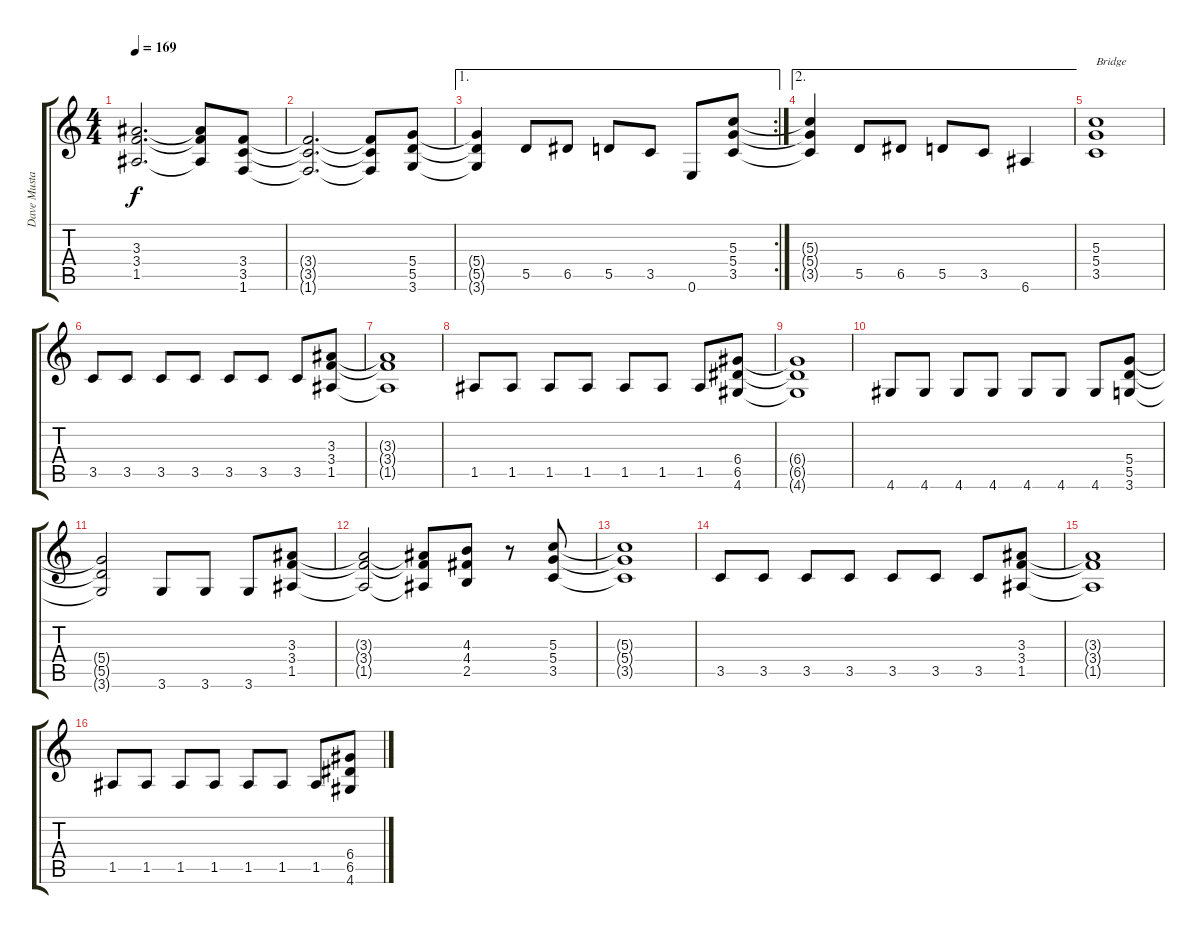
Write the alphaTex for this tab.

\track ("Dave Mustaine" "Dave Musta") {instrument distortionguitar}
\staff {score tabs}
\tuning (E4 B3 G3 D3 A2 E2) {hide}
\ts (4 4)
\tempo 169
\clef g2
\ks c
(3.3{t} 3.4{t} 1.5{t}).2{d dy f} (3.3{t} 3.4{t} 1.5{t}).8 (3.4 3.5 1.6).8 |
(3.4{t} 3.5{t} 1.6{t}).2{d} (3.4{t} 3.5{t} 1.6{t}).8 (5.4 5.5 3.6).8 |
\ae 1
\rc 2
(5.4{t} 5.5{t} 3.6{t}).4 5.5.8 6.5.8 5.5.8 3.5.8 0.6.8 (5.3 5.4 3.5).8 |
\ae 2
(5.3{t} 5.4{t} 3.5{t}).4 5.5.8 6.5.8 5.5.8 3.5.8 6.6.4 |
(5.3 5.4 3.5).1{txt "Bridge"} |
3.5.8 3.5.8 3.5.8 3.5.8 3.5.8 3.5.8 3.5.8 (3.3 3.4 1.5).8 |
(3.3{t} 3.4{t} 1.5{t}).1 |
1.5.8 1.5.8 1.5.8 1.5.8 1.5.8 1.5.8 1.5.8 (6.4 6.5 4.6).8 |
(6.4{t} 6.5{t} 4.6{t}).1 |
4.6.8 4.6.8 4.6.8 4.6.8 4.6.8 4.6.8 4.6.8 (5.4 5.5 3.6).8 |
(5.4{t} 5.5{t} 3.6{t}).2 3.6.8 3.6.8 3.6.8 (3.3 3.4 1.5).8 |
(3.3{t} 3.4{t} 1.5{t}).2 (3.3{t} 3.4{t} 1.5{t}).8 (4.3 4.4 2.5).8 r.8 (5.3 5.4 3.5).8 |
(5.3{t} 5.4{t} 3.5{t}).1 |
3.5.8 3.5.8 3.5.8 3.5.8 3.5.8 3.5.8 3.5.8 (3.3 3.4 1.5).8 |
(3.3{t} 3.4{t} 1.5{t}).1 |
1.5.8 1.5.8 1.5.8 1.5.8 1.5.8 1.5.8 1.5.8 (6.4 6.5 4.6).8
